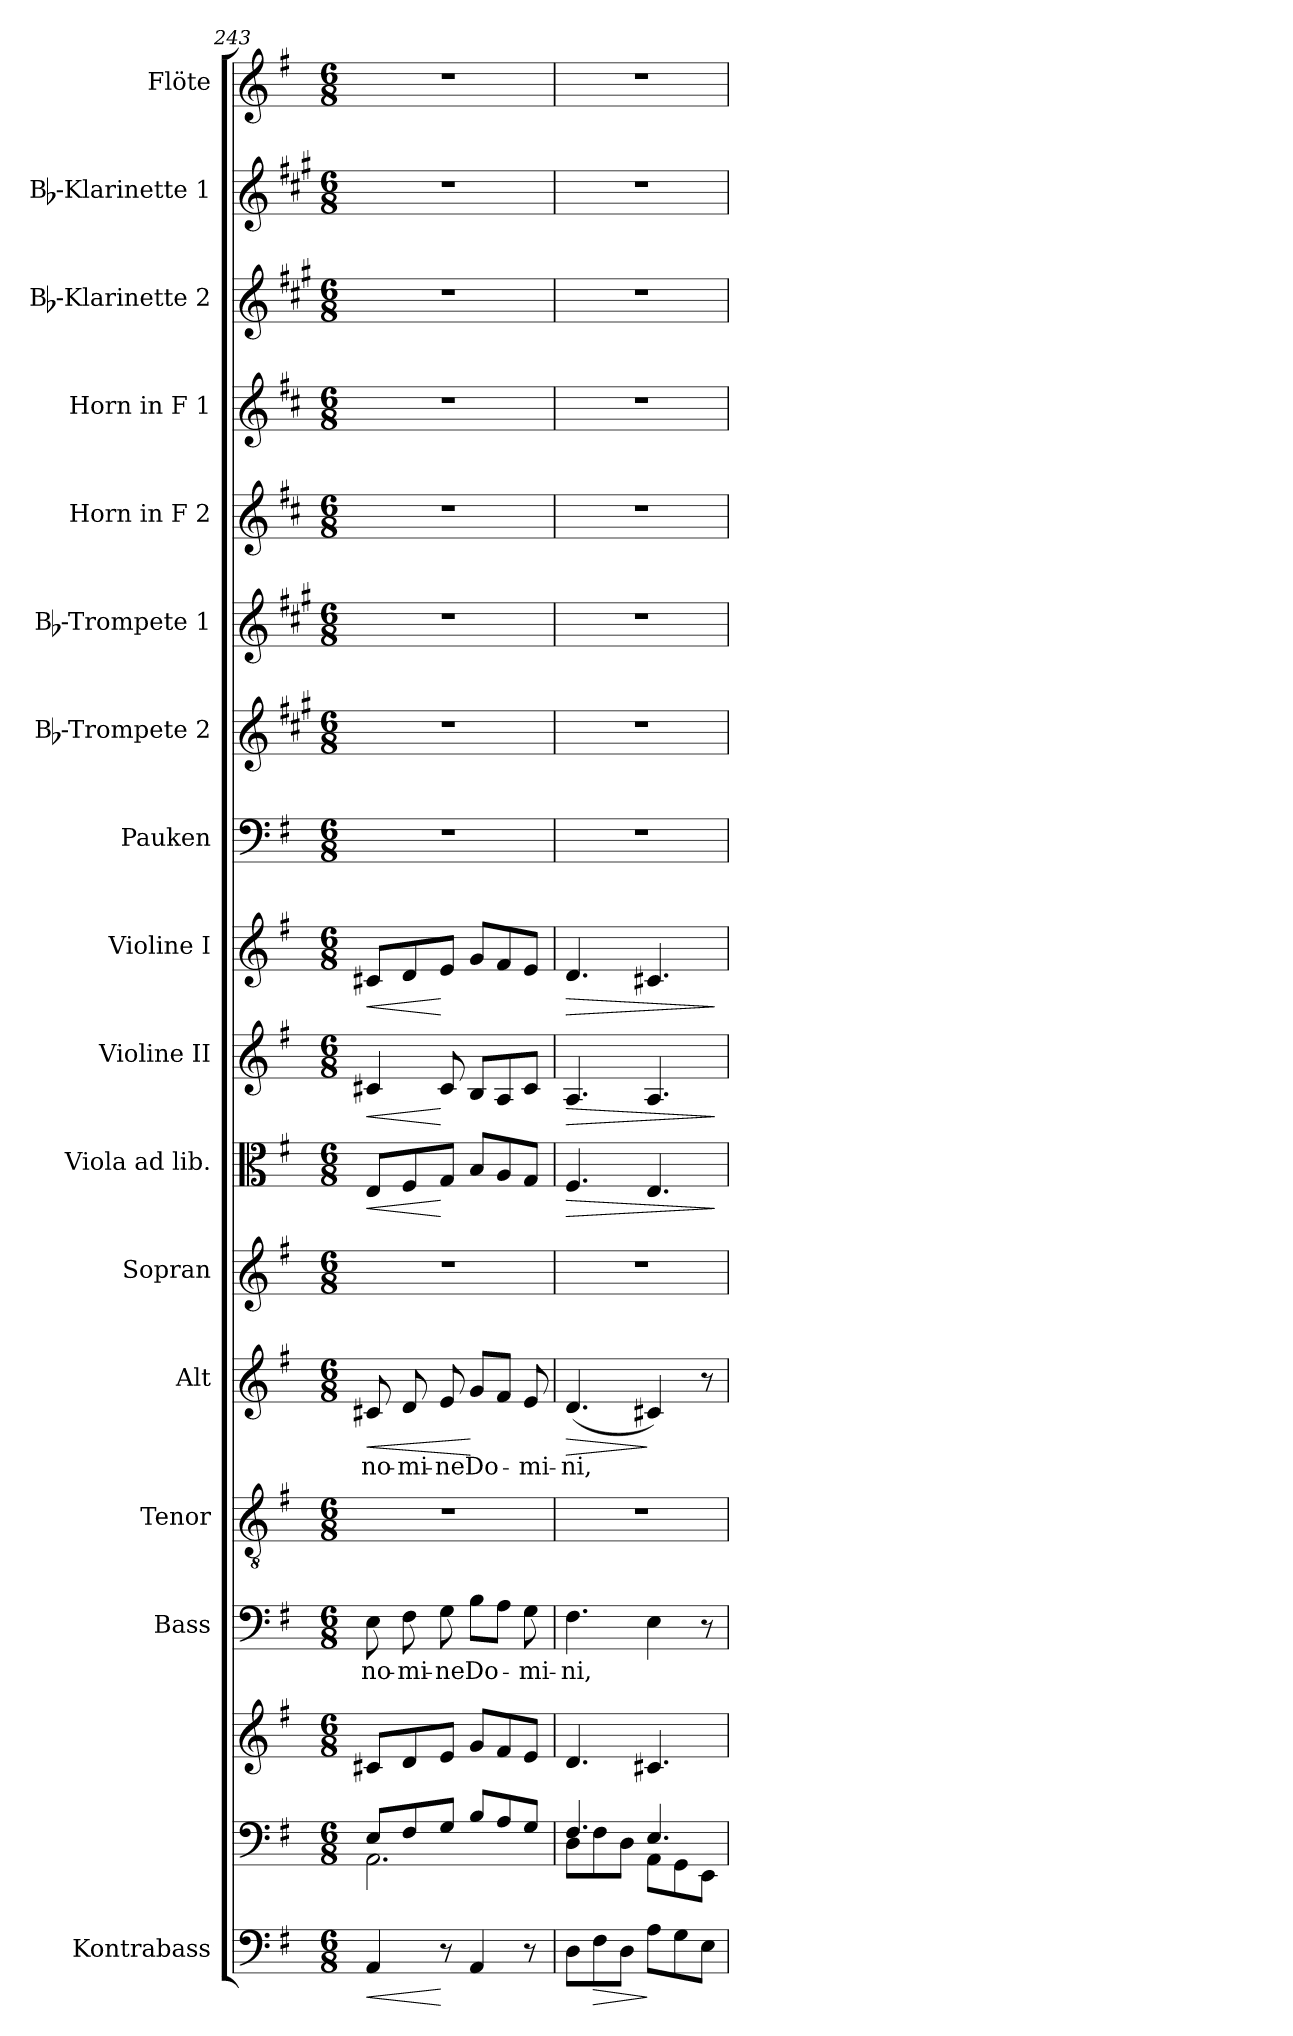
**kern	**dynam	**kern	**kern	**kern	**text	**kern	**kern	**text	**dynam	**kern	**kern	**dynam	**kern	**dynam	**kern	**dynam	**kern	**kern	**kern	**kern	**kern	**kern	**kern	**kern
*part17	*part17	*part16	*part16	*part15	*part15	*part14	*part13	*part13	*part13	*part12	*part11	*part11	*part10	*part10	*part9	*part9	*part8	*part7	*part6	*part5	*part4	*part3	*part2	*part1
*staff18	*staff18	*staff17	*staff16	*staff15	*staff15	*staff14	*staff13	*staff13	*staff13	*staff12	*staff11	*staff11	*staff10	*staff10	*staff9	*staff9	*staff8	*staff7	*staff6	*staff5	*staff4	*staff3	*staff2	*staff1
*I"Kontrabass	*	*	*	*I"Bass	*	*I"Tenor	*I"Alt	*	*	*I"Sopran	*I"Viola ad lib.	*	*I"Violine II	*	*I"Violine I	*	*I"Pauken	*I"Bb-Trompete 2	*I"Bb-Trompete 1	*I"Horn in F 2	*I"Horn in F 1	*I"Bb-Klarinette 2	*I"Bb-Klarinette 1	*I"Flöte
*I'Kb.	*	*	*	*I'B.	*	*I'T.	*I'A.	*	*	*I'S.	*I'Vla.	*	*I'Vl. II	*	*I'Vl. I	*	*I'Pk.	*I'Bb Trp. 2	*I'Bb Trp. 1	*	*	*I'Bb Kl. 2	*I'Bb Kl. 1	*I'Fl.
!!LO:PB:g=z
*clefF4	*	*clefF4	*clefG2	*clefF4	*	*clefGv2	*clefG2	*	*	*clefG2	*clefC3	*	*clefG2	*	*clefG2	*	*clefF4	*clefG2	*clefG2	*clefG2	*clefG2	*clefG2	*clefG2	*clefG2
*ITrd7c12	*	*	*	*	*	*	*	*	*	*	*	*	*	*	*	*	*	*ITrd1c2	*ITrd1c2	*ITrd4c7	*ITrd4c7	*ITrd1c2	*ITrd1c2	*
*k[f#]	*	*k[f#]	*k[f#]	*k[f#]	*	*k[f#]	*k[f#]	*	*	*k[f#]	*k[f#]	*	*k[f#]	*	*k[f#]	*	*k[f#]	*k[f#]	*k[f#]	*k[f#]	*k[f#]	*k[f#]	*k[f#]	*k[f#]
*G:	*	*G:	*G:	*G:	*	*G:	*G:	*	*	*G:	*G:	*	*G:	*	*G:	*	*G:	*G:	*G:	*G:	*G:	*G:	*G:	*G:
*M6/8	*	*M6/8	*M6/8	*M6/8	*	*M6/8	*M6/8	*	*	*M6/8	*M6/8	*	*M6/8	*	*M6/8	*	*M6/8	*M6/8	*M6/8	*M6/8	*M6/8	*M6/8	*M6/8	*M6/8
=243	=243	=243	=243	=243	=243	=243	=243	=243	=243	=243	=243	=243	=243	=243	=243	=243	=243	=243	=243	=243	=243	=243	=243	=243
!	!LO:HP:b	!	!	!	!LO:LY:b	!	!	!LO:LY:b	!LO:HP:b	!	!	!LO:HP:b	!	!LO:HP:b	!	!LO:HP:b	!	!	!	!	!	!	!	!
*	*	*^	*	*	*	*	*	*	*	*	*	*	*	*	*	*	*	*	*	*	*	*	*	*
4AAA/	<	8E/L	2.AA\	8c#X/L	8E\	no-	2.r	8c#X/	no-	<	2.r	8E/L	<	4c#X/	<	8c#X/L	<	2.r	2.r	2.r	2.r	2.r	2.r	2.r	2.r
!	!	!	!	!	!	!LO:LY:b	!	!	!LO:LY:b	!	!	!	!	!	!	!	!	!	!	!	!	!	!	!	!
.	.	8F#/	.	8d/	8F#\	-mi-	.	8d/	-mi-	.	.	8F#/	.	.	.	8d/	.	.	.	.	.	.	.	.	.
!	!	!	!	!	!	!LO:LY:b	!	!	!LO:LY:b	!	!	!	!	!	!	!	!	!	!	!	!	!	!	!	!
8r	[	8G/J	.	8e/J	8G\	-ne	.	8e/	-ne	.	.	8G/J	[	8c#/	[	8e/J	[	.	.	.	.	.	.	.	.
!	!	!	!	!	!	!LO:LY:b	!	!	!LO:LY:b	!	!	!	!	!	!	!	!	!	!	!	!	!	!	!	!
4AAA/	.	8B/L	.	8g/L	8B\L	Do-	.	8g/L	Do-	[	.	8B/L	.	8B/L	.	8g/L	.	.	.	.	.	.	.	.	.
.	.	8A/	.	8f#/	8A\J	.	.	8f#/J	.	.	.	8A/	.	8A/	.	8f#/	.	.	.	.	.	.	.	.	.
!	!	!	!	!	!	!LO:LY:b	!	!	!LO:LY:b	!	!	!	!	!	!	!	!	!	!	!	!	!	!	!	!
8r	.	8G/J	.	8e/J	8G\	-mi-	.	8e/	-mi-	.	.	8G/J	.	8c#/J	.	8e/J	.	.	.	.	.	.	.	.	.
=244	=244	=244	=244	=244	=244	=244	=244	=244	=244	=244	=244	=244	=244	=244	=244	=244	=244	=244	=244	=244	=244	=244	=244	=244	=244
!	!	!	!	!	!	!LO:LY:b	!	!	!LO:LY:b	!LO:HP:b	!	!	!LO:HP:b	!	!LO:HP:b	!	!LO:HP:b	!	!	!	!	!	!	!	!
8DD\L	.	4.F#/	8D\L	4.d/	4.F#\	-ni,	2.r	(<4.d/	-ni,	>	2.r	4.F#/	>	4.A/	>	4.d/	>	2.r	2.r	2.r	2.r	2.r	2.r	2.r	2.r
!	!LO:HP:b	!	!	!	!	!	!	!	!	!	!	!	!	!	!	!	!	!	!	!	!	!	!	!	!
8FF#\	>	.	8F#\	.	.	.	.	.	.	.	.	.	.	.	.	.	.	.	.	.	.	.	.	.	.
8DD\J	.	.	8D\J	.	.	.	.	.	.	.	.	.	.	.	.	.	.	.	.	.	.	.	.	.	.
8AA\L	]	4.E/	8AA\L	4.c#X/	4E\	.	.	4c#X/)	.	]	.	4.E/	.	4.A/	.	4.c#X/	.	.	.	.	.	.	.	.	.
8GG\	.	.	8GG\	.	.	.	.	.	.	.	.	.	.	.	.	.	.	.	.	.	.	.	.	.	.
8EE\J	.	.	8EE\J	.	8r	.	.	8r	.	.	.	.	.	.	.	.	.	.	.	.	.	.	.	.	.
*	*	*v	*v	*	*	*	*	*	*	*	*	*	*	*	*	*	*	*	*	*	*	*	*	*	*
.	.	.	.	.	.	.	.	.	.	.	.	]	.	]	.	]	.	.	.	.	.	.	.	.
=	=	=	=	=	=	=	=	=	=	=	=	=	=	=	=	=	=	=	=	=	=	=	=	=
*-	*-	*-	*-	*-	*-	*-	*-	*-	*-	*-	*-	*-	*-	*-	*-	*-	*-	*-	*-	*-	*-	*-	*-	*-
